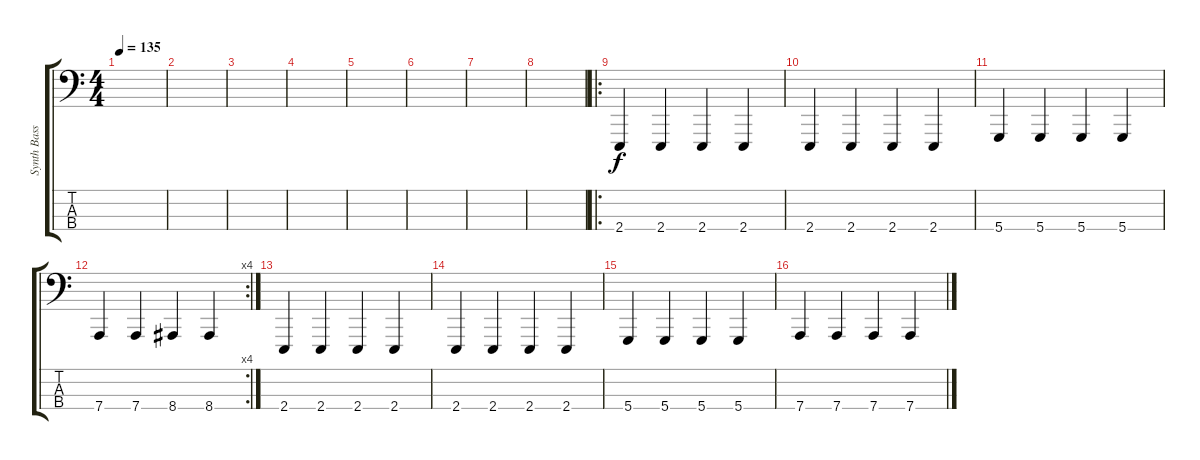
\track ("Synth Bass" "Synth Bass") {instrument lead8bassandlead}
\staff {score tabs}
\tuning (G2 D2 A1 D1) {hide}
\ts (4 4)
\tempo 135
\clef f4
\ks c
|
|
|
|
|
|
|
|
\ro
2.4.4 2.4.4 2.4.4 2.4.4 |
2.4.4 2.4.4 2.4.4 2.4.4 |
5.4.4 5.4.4 5.4.4 5.4.4 |
\rc 4
7.4.4 7.4.4 8.4.4 8.4.4 |
2.4.4 2.4.4 2.4.4 2.4.4 |
2.4.4 2.4.4 2.4.4 2.4.4 |
5.4.4 5.4.4 5.4.4 5.4.4 |
7.4.4 7.4.4 7.4.4 7.4.4
